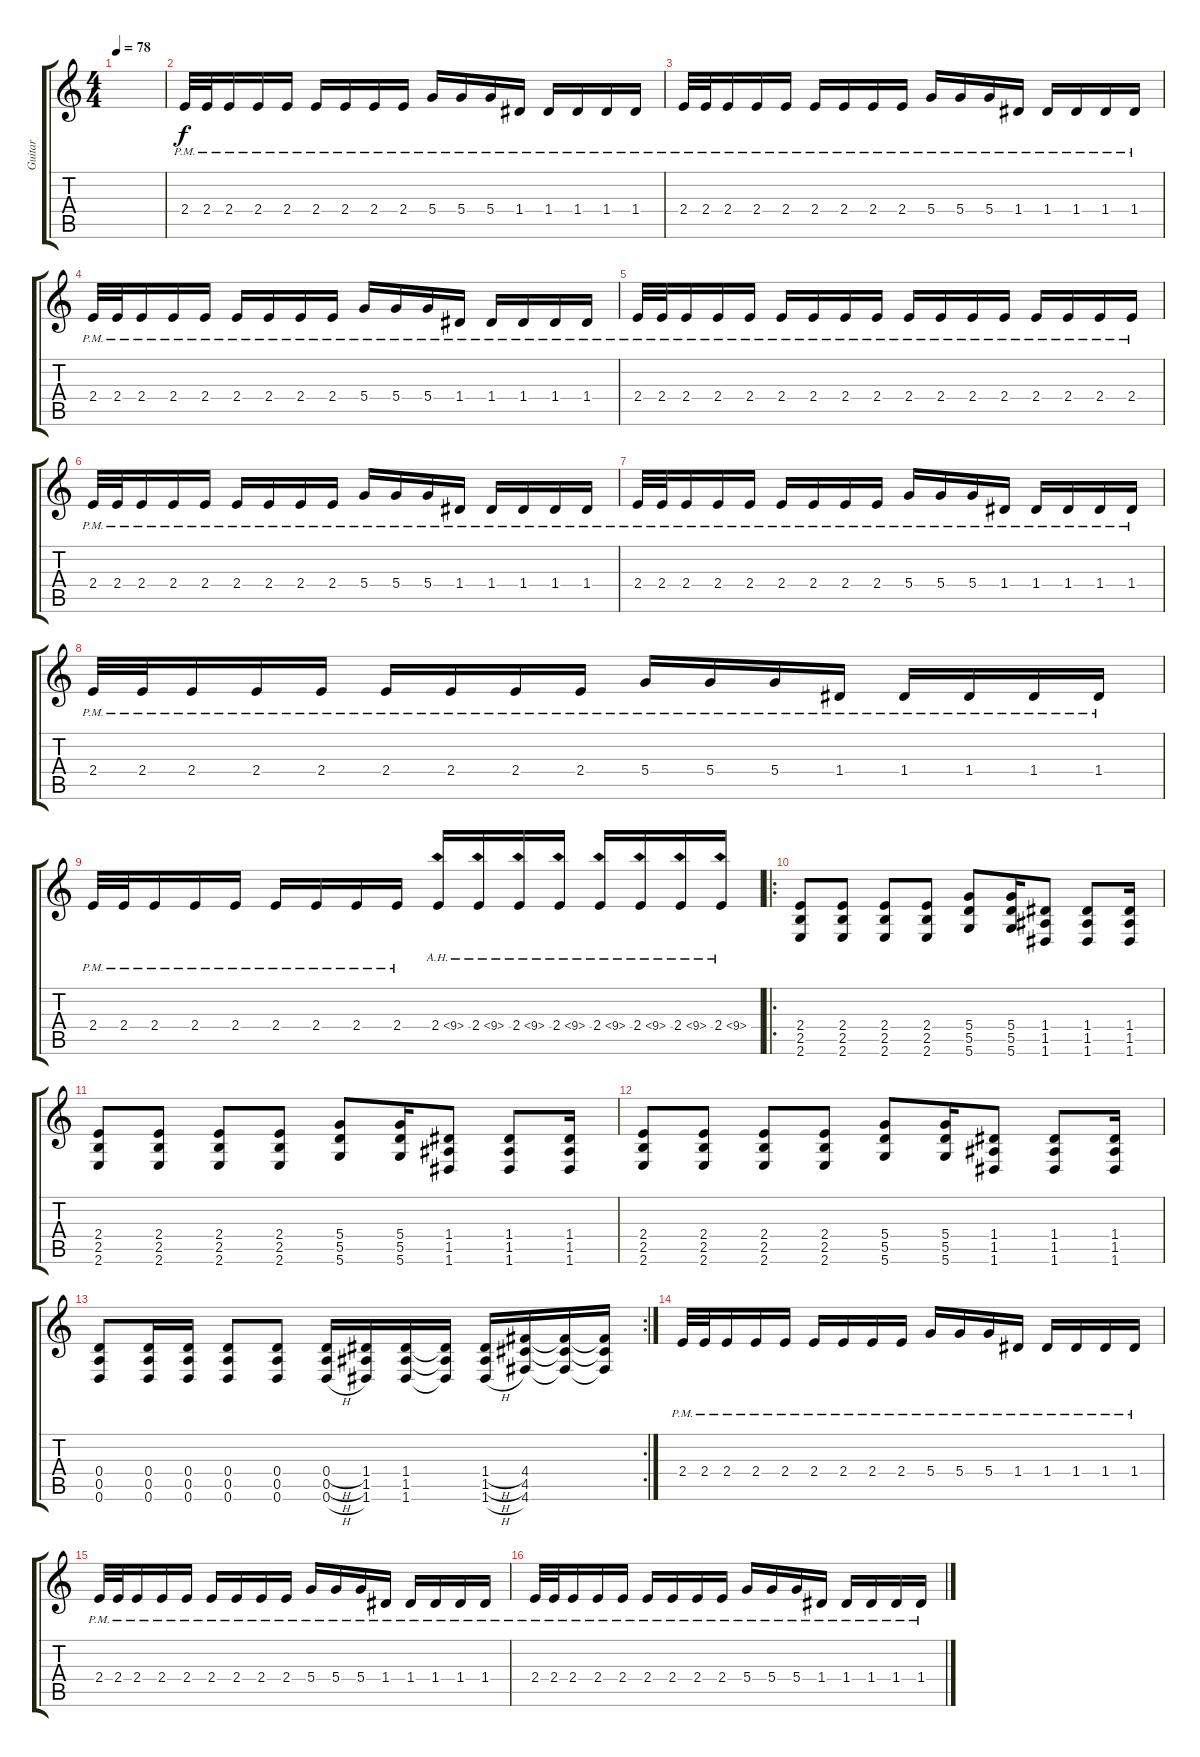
\track ("Guitar" "Guitar") {instrument distortionguitar}
\staff {score tabs}
\tuning (E4 B3 G3 D3 A2 D2) {hide}
\ts (4 4)
\tempo 78
\clef g2
\ks c
|
2.4{pm}.32 2.4{pm}.32 2.4{pm}.16 2.4{pm}.16 2.4{pm}.16 2.4{pm}.16 2.4{pm}.16 2.4{pm}.16 2.4{pm}.16 5.4{pm}.16 5.4{pm}.16 5.4{pm}.16 1.4{pm}.16 1.4{pm}.16 1.4{pm}.16 1.4{pm}.16 1.4{pm}.16 |
2.4{pm}.32 2.4{pm}.32 2.4{pm}.16 2.4{pm}.16 2.4{pm}.16 2.4{pm}.16 2.4{pm}.16 2.4{pm}.16 2.4{pm}.16 5.4{pm}.16 5.4{pm}.16 5.4{pm}.16 1.4{pm}.16 1.4{pm}.16 1.4{pm}.16 1.4{pm}.16 1.4{pm}.16 |
2.4{pm}.32 2.4{pm}.32 2.4{pm}.16 2.4{pm}.16 2.4{pm}.16 2.4{pm}.16 2.4{pm}.16 2.4{pm}.16 2.4{pm}.16 5.4{pm}.16 5.4{pm}.16 5.4{pm}.16 1.4{pm}.16 1.4{pm}.16 1.4{pm}.16 1.4{pm}.16 1.4{pm}.16 |
2.4{pm}.32 2.4{pm}.32 2.4{pm}.16 2.4{pm}.16 2.4{pm}.16 2.4{pm}.16 2.4{pm}.16 2.4{pm}.16 2.4{pm}.16 2.4{pm}.16 2.4{pm}.16 2.4{pm}.16 2.4{pm}.16 2.4{pm}.16 2.4{pm}.16 2.4{pm}.16 2.4{pm}.16 |
2.4{pm}.32 2.4{pm}.32 2.4{pm}.16 2.4{pm}.16 2.4{pm}.16 2.4{pm}.16 2.4{pm}.16 2.4{pm}.16 2.4{pm}.16 5.4{pm}.16 5.4{pm}.16 5.4{pm}.16 1.4{pm}.16 1.4{pm}.16 1.4{pm}.16 1.4{pm}.16 1.4{pm}.16 |
2.4{pm}.32 2.4{pm}.32 2.4{pm}.16 2.4{pm}.16 2.4{pm}.16 2.4{pm}.16 2.4{pm}.16 2.4{pm}.16 2.4{pm}.16 5.4{pm}.16 5.4{pm}.16 5.4{pm}.16 1.4{pm}.16 1.4{pm}.16 1.4{pm}.16 1.4{pm}.16 1.4{pm}.16 |
2.4{pm}.32 2.4{pm}.32 2.4{pm}.16 2.4{pm}.16 2.4{pm}.16 2.4{pm}.16 2.4{pm}.16 2.4{pm}.16 2.4{pm}.16 5.4{pm}.16 5.4{pm}.16 5.4{pm}.16 1.4{pm}.16 1.4{pm}.16 1.4{pm}.16 1.4{pm}.16 1.4{pm}.16 |
2.4{pm}.32 2.4{pm}.32 2.4{pm}.16 2.4{pm}.16 2.4{pm}.16 2.4{pm}.16 2.4{pm}.16 2.4{pm}.16 2.4{pm}.16 2.4{ah 7}.16 2.4{ah 7}.16 2.4{ah 7}.16 2.4{ah 7}.16 2.4{ah 7}.16 2.4{ah 7}.16 2.4{ah 7}.16 2.4{ah 7}.16 |
\ro
(2.4 2.5 2.6).8 (2.4 2.5 2.6).8 (2.4 2.5 2.6).8 (2.4 2.5 2.6).8 (5.4 5.5 5.6).8 (5.4 5.5 5.6).16 (1.4 1.5 1.6).8 (1.4 1.5 1.6).8 (1.4 1.5 1.6).16 |
(2.4 2.5 2.6).8 (2.4 2.5 2.6).8 (2.4 2.5 2.6).8 (2.4 2.5 2.6).8 (5.4 5.5 5.6).8 (5.4 5.5 5.6).16 (1.4 1.5 1.6).8 (1.4 1.5 1.6).8 (1.4 1.5 1.6).16 |
(2.4 2.5 2.6).8 (2.4 2.5 2.6).8 (2.4 2.5 2.6).8 (2.4 2.5 2.6).8 (5.4 5.5 5.6).8 (5.4 5.5 5.6).16 (1.4 1.5 1.6).8 (1.4 1.5 1.6).8 (1.4 1.5 1.6).16 |
\rc 2
(0.4 0.5 0.6).8 (0.4 0.5 0.6).16 (0.4 0.5 0.6).16 (0.4 0.5 0.6).8 (0.4 0.5 0.6).8 (0.4{h} 0.5{h} 0.6{h}).16 (1.4 1.5 1.6).16 (1.4 1.5 1.6).16 (1.4{t} 1.5{t} 1.6{t}).16 (1.4{h} 1.5{h} 1.6{h}).16 (4.4 4.5 4.6).16 (4.4{t} 4.5{t} 4.6{t}).16 (4.4{t} 4.5{t} 4.6{t}).16 |
2.4{pm}.32 2.4{pm}.32 2.4{pm}.16 2.4{pm}.16 2.4{pm}.16 2.4{pm}.16 2.4{pm}.16 2.4{pm}.16 2.4{pm}.16 5.4{pm}.16 5.4{pm}.16 5.4{pm}.16 1.4{pm}.16 1.4{pm}.16 1.4{pm}.16 1.4{pm}.16 1.4{pm}.16 |
2.4{pm}.32 2.4{pm}.32 2.4{pm}.16 2.4{pm}.16 2.4{pm}.16 2.4{pm}.16 2.4{pm}.16 2.4{pm}.16 2.4{pm}.16 5.4{pm}.16 5.4{pm}.16 5.4{pm}.16 1.4{pm}.16 1.4{pm}.16 1.4{pm}.16 1.4{pm}.16 1.4{pm}.16 |
2.4{pm}.32 2.4{pm}.32 2.4{pm}.16 2.4{pm}.16 2.4{pm}.16 2.4{pm}.16 2.4{pm}.16 2.4{pm}.16 2.4{pm}.16 5.4{pm}.16 5.4{pm}.16 5.4{pm}.16 1.4{pm}.16 1.4{pm}.16 1.4{pm}.16 1.4{pm}.16 1.4{pm}.16
